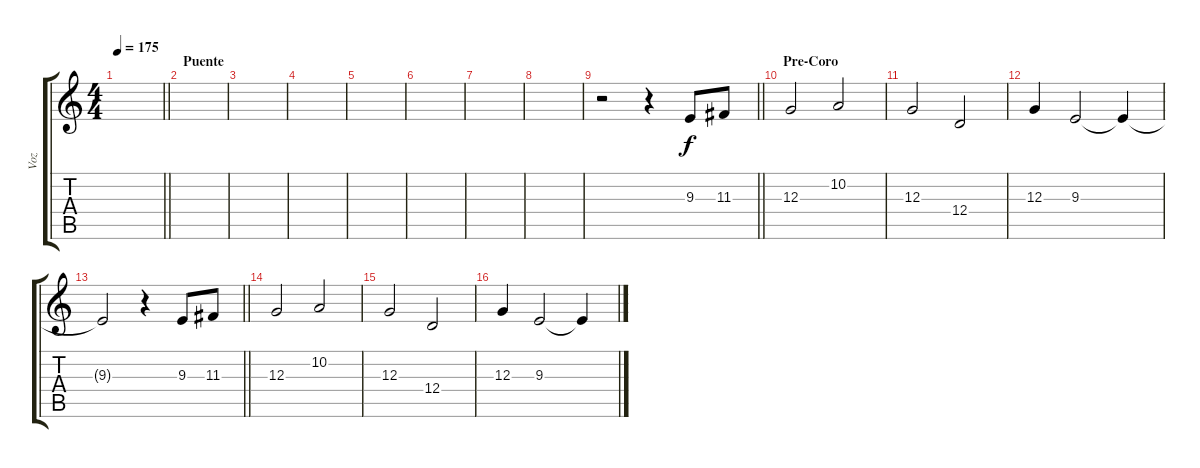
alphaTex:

\track ("Voz" "Voz") {instrument stringensemble1}
\staff {score tabs}
\tuning (E4 B3 G3 D3 A2 E2) {hide}
\ts (4 4)
\tempo 175
\clef g2
\barLineRight lightlight
\ks c
|
\section ("" "Puente")
|
|
|
|
|
|
|
\barLineRight lightlight
r.2 r.4 9.3.8 11.3.8 |
\section ("" "Pre-Coro")
12.3.2 10.2.2 |
12.3.2 12.4.2 |
12.3.4 9.3.2 9.3{t}.4 |
\barLineRight lightlight
9.3{t}.2 r.4 9.3.8 11.3.8 |
\section ("" "")
12.3.2 10.2.2 |
12.3.2 12.4.2 |
12.3.4 9.3.2 9.3{t}.4
